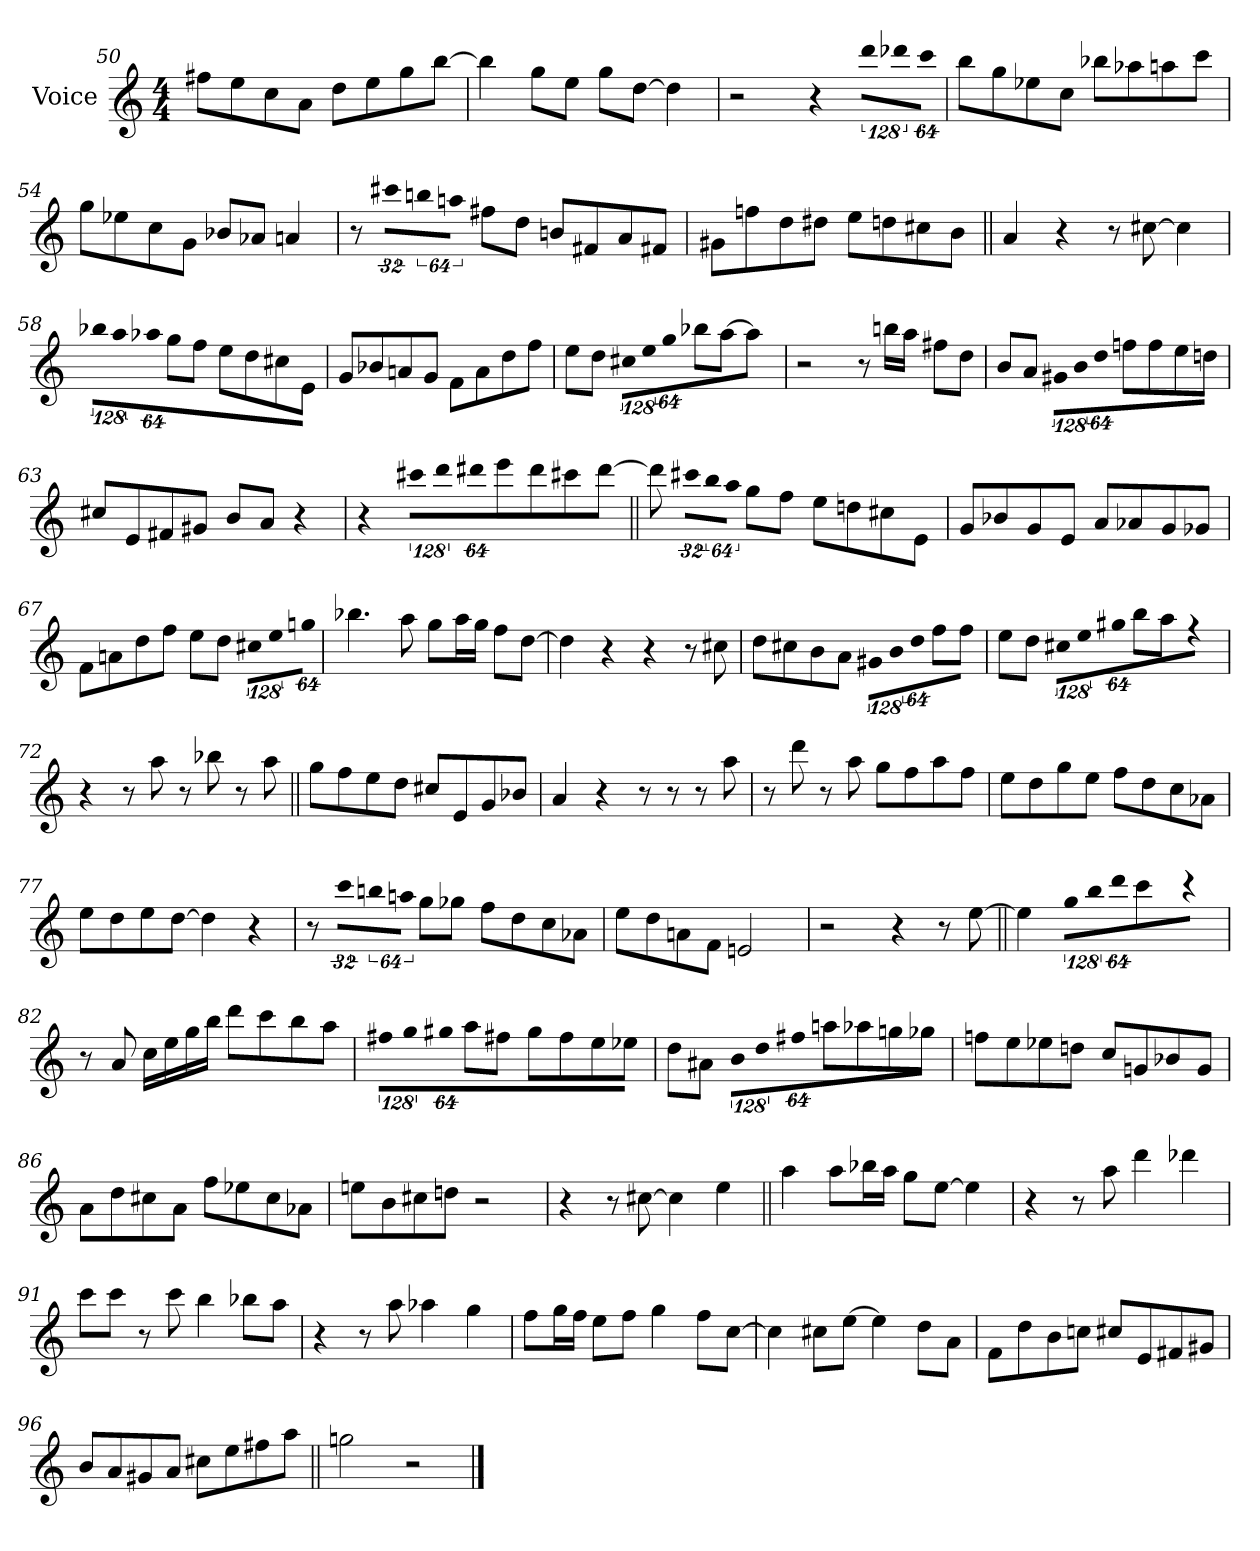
**kern
*part1
*staff1
*I"Voice
*I'Voice
*clefG2
*k[]
*C:
*M4/4
=50
8ff#Xi\L
8eei\
8cci\
8ai\J
8ddi\L
8eei\
8ggi\
[>8bbi\J
=51
4bbi\]
8ggi\L
8eei\J
8ggi\L
[>8ddi\J
4ddi\]
=52
2r
4r
!LO:N:vis=8
1024%85dddi\L
!LO:N:vis=8
1024%85ddd-Xi\
!LO:N:vis=8
512%43ccci\J
!!LO:LB:g=z
=53
8bbi\L
8ggi\
8ee-Xi\
8cci\J
8bb-Xi\L
8aa-Xi\
8aani\
8ccci\J
=54
8ggi\L
8ee-Xi\
8cci\
8gi\J
8b-Xi/L
8a-Xi/J
4ani/
=55
8r
!LO:N:vis=16
512%21ccc#Xi\LL
!LO:N:vis=16
1024%43bbni\
!LO:N:vis=16
1024%43aani\JJ
8ff#Xi\L
8ddi\J
8bni/L
8f#Xi/
8ai/
8f#Xi/J
=56
8g#Xi\L
8ffni\
8ddi\
8dd#Xi\J
8eei\L
8ddni\
8cc#Xi\
8bi\J
!!LO:LB:g=z
=57||
4ai/
4r
8r
[>8cc#Xi\
4cc#i\]
=58
!LO:N:vis=8
1024%85bb-Xi\L
!LO:N:vis=8
1024%85aai\
!LO:N:vis=8
512%43aa-Xi\J
8ggi\L
8ffi\J
8eei\L
8ddi\
8cc#Xi\
8ei\J
=59
8gi/L
8b-Xi/
8ani/
8gi/J
8fi\L
8ai\
8ddi\
8ffi\J
=60
8eei\L
8ddi\J
!LO:N:vis=8
1024%85cc#Xi\L
!LO:N:vis=8
1024%85eei\
!LO:N:vis=8
512%43ggi\J
8bb-Xi\L
[>8aai\J
4aai\]
!!LO:LB:g=z
=61
2r
8r
16bbni\LL
16aai\JJ
8ff#Xi\L
8ddi\J
=62
8bi/L
8ai/J
!LO:N:vis=8
1024%85g#Xi\L
!LO:N:vis=8
1024%85bi\
!LO:N:vis=8
512%43ddi\J
8ffni\L
8ffi\
8eei\
8ddni\J
=63
8cc#Xi/L
8ei/
8f#Xi/
8g#Xi/J
8bi/L
8ai/J
4r
=64
4r
!LO:N:vis=8
1024%85ccc#Xi\L
!LO:N:vis=8
1024%85dddi\
!LO:N:vis=8
512%43ddd#Xi\J
8eeei\L
8ddd#i\
8ccc#Xi\
[>8ddd#i\J
!!LO:LB:g=z
=65||
8ddd#i\]
!LO:N:vis=16
512%21ccc#Xi\LL
!LO:N:vis=16
1024%43bbi\
!LO:N:vis=16
1024%43aai\JJ
8ggi\L
8ffi\J
8eei\L
8ddni\
8cc#Xi\
8ei\J
=66
8gi/L
8b-Xi/
8gi/
8ei/J
8ai/L
8a-Xi/
8gi/
8g-Xi/J
=67
8fi\L
8ani\
8ddi\
8ffi\J
8eei\L
8ddi\J
!LO:N:vis=8
1024%85cc#Xi\L
!LO:N:vis=8
1024%85eei\
!LO:N:vis=8
512%43ggni\J
=68
4.bb-Xi\
8aai\
8ggi\L
16aai\L
16ggi\JJ
8ffi\L
[>8ddi\J
!!LO:LB:g=z
=69
4ddi\]
4r
4r
8r
8cc#Xi\
=70
8ddi\L
8cc#Xi\
8bi\
8ai\J
!LO:N:vis=8
1024%85g#Xi\L
!LO:N:vis=8
1024%85bi\
!LO:N:vis=8
512%43ddi\J
8ffi\L
8ffi\J
=71
8eei\L
8ddi\J
!LO:N:vis=8
1024%85cc#Xi\L
!LO:N:vis=8
1024%85eei\
!LO:N:vis=8
512%43gg#Xi\J
8bbi\L
8aai\J
4r
=72
4r
8r
8aai\
8r
8bb-Xi\
8r
8aai\
!!LO:PB:g=z
=73||
8ggi\L
8ffi\
8eei\
8ddi\J
8cc#Xi/L
8ei/
8gi/
8b-Xi/J
=74
4ai/
4r
8r
8r
8r
8aai\
=75
8r
8dddi\
8r
8aai\
8ggi\L
8ffi\
8aai\
8ffi\J
=76
8eei\L
8ddi\
8ggi\
8eei\J
8ffi\L
8ddi\
8cci\
8a-Xi\J
!!LO:LB:g=z
=77
8eei\L
8ddi\
8eei\
[>8ddi\J
4ddi\]
4r
=78
8r
!LO:N:vis=16
512%21ccci\LL
!LO:N:vis=16
1024%43bbni\
!LO:N:vis=16
1024%43aani\JJ
8ggi\L
8gg-Xi\J
8ffi\L
8ddi\
8cci\
8a-Xi\J
=79
8eei\L
8ddi\
8ani\
8fi\J
2eni/
=80
2r
4r
8r
[>8eei\
!!LO:LB:g=z
=81||
4eei\]
!LO:N:vis=8
1024%85ggi\L
!LO:N:vis=8
1024%85bbi\
!LO:N:vis=8
512%43dddi\J
4ccci\
4r
=82
8r
8ai/
16cci\LL
16eei\
16ggi\
16bbi\JJ
8dddi\L
8ccci\
8bbi\
8aai\J
=83
!LO:N:vis=8
1024%85ff#Xi\L
!LO:N:vis=8
1024%85ggi\
!LO:N:vis=8
512%43gg#Xi\J
8aai\L
8ff#Xi\J
8gg#i\L
8ff#i\
8eei\
8ee-Xi\J
=84
8ddi\L
8a#Xi\J
!LO:N:vis=8
1024%85bi\L
!LO:N:vis=8
1024%85ddi\
!LO:N:vis=8
512%43ff#Xi\J
8aani\L
8aa-Xi\
8ggni\
8gg-Xi\J
!!LO:LB:g=z
=85
8ffni\L
8eei\
8ee-Xi\
8ddni\J
8cci/L
8gni/
8b-Xi/
8gi/J
=86
8ai\L
8ddi\
8cc#Xi\
8ai\J
8ffi\L
8ee-Xi\
8cc#i\
8a-Xi\J
=87
8eeni\L
8bi\
8cc#Xi\
8ddni\J
2r
=88
4r
8r
[>8cc#Xi\
4cc#i\]
4eei\
!!LO:LB:g=z
=89||
4aai\
8aai\L
16bb-Xi\L
16aai\JJ
8ggi\L
[>8eei\J
4eei\]
=90
4r
8r
8aai\
4dddi\
4ddd-Xi\
=91
8ccci\L
8ccci\J
8r
8ccci\
4bbi\
8bb-Xi\L
8aai\J
=92
4r
8r
8aai\
4aa-Xi\
4ggi\
!!LO:LB:g=z
=93
8ffi\L
16ggi\L
16ffi\JJ
8eei\L
8ffi\J
4ggi\
8ffi\L
[>8cci\J
=94
4cci\]
8cc#Xi\L
[>8eei\J
4eei\]
8ddi\L
8ai\J
=95
8fi\L
8ddi\
8bi\
8ccni\J
8cc#Xi/L
8ei/
8f#Xi/
8g#Xi/J
=96
8bi/L
8ai/
8g#Xi/
8ai/J
8cc#Xi\L
8eei\
8ff#Xi\
8aai\J
!!LO:LB:g=z
=97||
2ggni\
2r
==
*-
